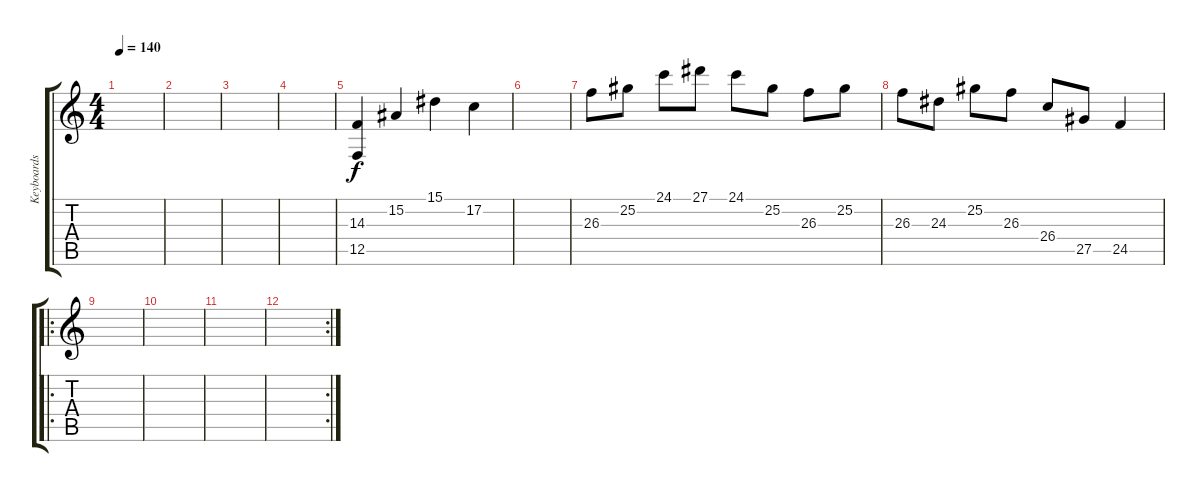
\track ("Keyboards" "Keyboards") {instrument acousticgrandpiano}
\staff {score tabs}
\tuning (C4 G3 Eb3 Bb2 F2 C2) {hide}
\ts (4 4)
\tempo 140
\clef g2
\ks c
|
|
|
|
(14.3 12.5).4{instrument acousticgrandpiano} 15.2.4 15.1.4 17.2.4 |
|
26.3.8 25.2.8 24.1.8 27.1.8 24.1.8 25.2.8 26.3.8 25.2.8 |
26.3.8 24.3.8 25.2.8 26.3.8 26.4.8 27.5.8 24.5.4 |
\ro
|
|
|
\rc 2
